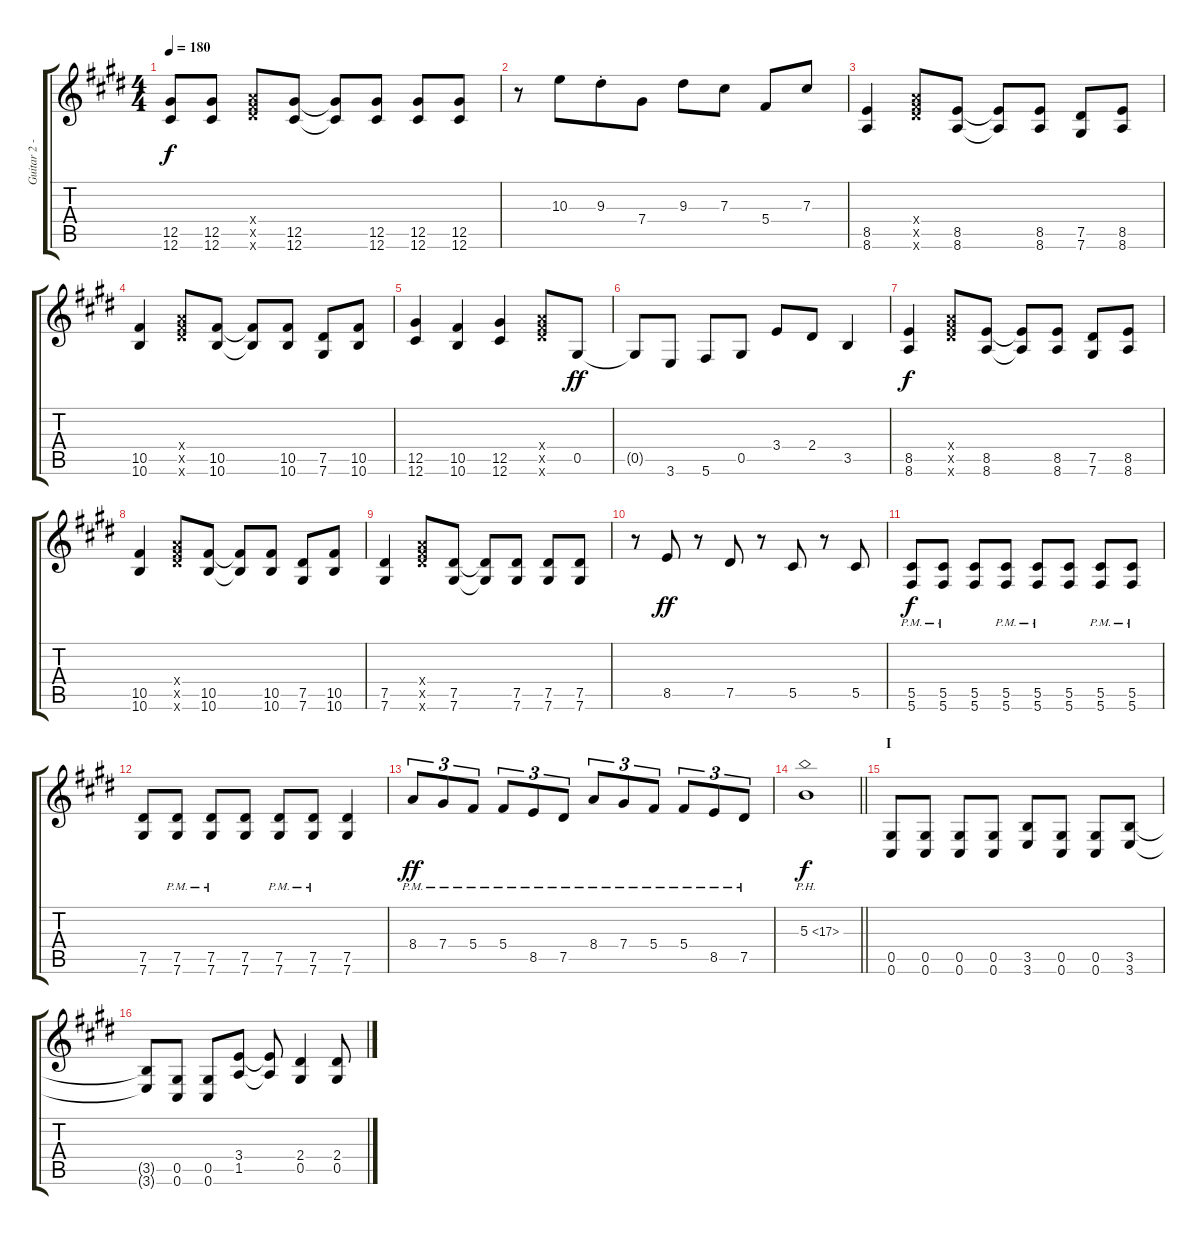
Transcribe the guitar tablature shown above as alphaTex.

\track ("Guitar 2 - Reno" "Guitar 2 -") {instrument distortionguitar}
\staff {score tabs}
\tuning (Eb4 Bb3 Gb3 Db3 Ab2 Db2) {hide}
\ts (4 4)
\tempo 180
\clef g2
\ks e
(12.5 12.6).8{dy f} (12.5 12.6).8 (8.4{x} 10.5{x} 14.6{x}).8 (12.5 12.6).8 (12.5{t} 12.6{t}).8 (12.5 12.6).8 (12.5 12.6).8 (12.5 12.6).8 |
r.8 10.3.8{beam merge} 9.3{st}.8 7.4.8 9.3.8 7.3.8 5.4.8 7.3.8 |
(8.5 8.6).4 (8.4{x} 10.5{x} 14.6{x}).8 (8.5 8.6).8 (8.5{t} 8.6{t}).8 (8.5 8.6).8 (7.5 7.6).8 (8.5 8.6).8 |
(10.5 10.6).4 (8.4{x} 10.5{x} 14.6{x}).8 (10.5 10.6).8 (10.5{t} 10.6{t}).8 (10.5 10.6).8 (7.5 7.6).8 (10.5 10.6).8 |
(12.5 12.6).4 (10.5 10.6).4 (12.5 12.6).4 (8.4{x} 10.5{x} 14.6{x}).8 0.5.8{dy ff} |
0.5{t}.8 3.6.8 5.6.8 0.5.8 3.4.8 2.4.8 3.5.4 |
(8.5 8.6).4{dy f} (8.4{x} 10.5{x} 14.6{x}).8 (8.5 8.6).8 (8.5{t} 8.6{t}).8 (8.5 8.6).8 (7.5 7.6).8 (8.5 8.6).8 |
(10.5 10.6).4 (8.4{x} 10.5{x} 14.6{x}).8 (10.5 10.6).8 (10.5{t} 10.6{t}).8 (10.5 10.6).8 (7.5 7.6).8 (10.5 10.6).8 |
(7.5 7.6).4 (8.4{x} 10.5{x} 14.6{x}).8 (7.5 7.6).8 (7.5{t} 7.6{t}).8 (7.5 7.6).8 (7.5 7.6).8 (7.5 7.6).8 |
r.8 8.5.8{dy ff} r.8 7.5.8 r.8 5.5.8 r.8 5.5.8 |
(5.5{pm} 5.6{pm}).8{dy f} (5.5{pm} 5.6{pm}).8 (5.5 5.6).8 (5.5{pm} 5.6{pm}).8 (5.5{pm} 5.6{pm}).8 (5.5 5.6).8 (5.5{pm} 5.6{pm}).8 (5.5{pm} 5.6{pm}).8 |
(7.5 7.6).8 (7.5{pm} 7.6{pm}).8 (7.5{pm} 7.6{pm}).8 (7.5 7.6).8 (7.5{pm} 7.6{pm}).8 (7.5{pm} 7.6{pm}).8 (7.5 7.6).4 |
8.4{pm}.8{tu (3 2) dy ff} 7.4{pm}.8{tu (3 2)} 5.4{pm}.8{tu (3 2)} 5.4{pm}.8{tu (3 2)} 8.5{pm}.8{tu (3 2)} 7.5{pm}.8{tu (3 2)} 8.4{pm}.8{tu (3 2)} 7.4{pm}.8{tu (3 2)} 5.4{pm}.8{tu (3 2)} 5.4{pm}.8{tu (3 2)} 8.5{pm}.8{tu (3 2)} 7.5{pm}.8{tu (3 2)} |
\barLineRight lightlight
5.3{ph 12}.1{dy f} |
\section ("" "I")
(0.5 0.6).8 (0.5 0.6).8 (0.5 0.6).8 (0.5 0.6).8 (3.5 3.6).8 (0.5 0.6).8 (0.5 0.6).8 (3.5 3.6).8 |
(3.5{t} 3.6{t}).8 (0.5 0.6).8 (0.5 0.6).8 (3.4 1.5).8 (3.4{t} 1.5{t}).8 (2.4 0.5).4 (2.4 0.5).8
